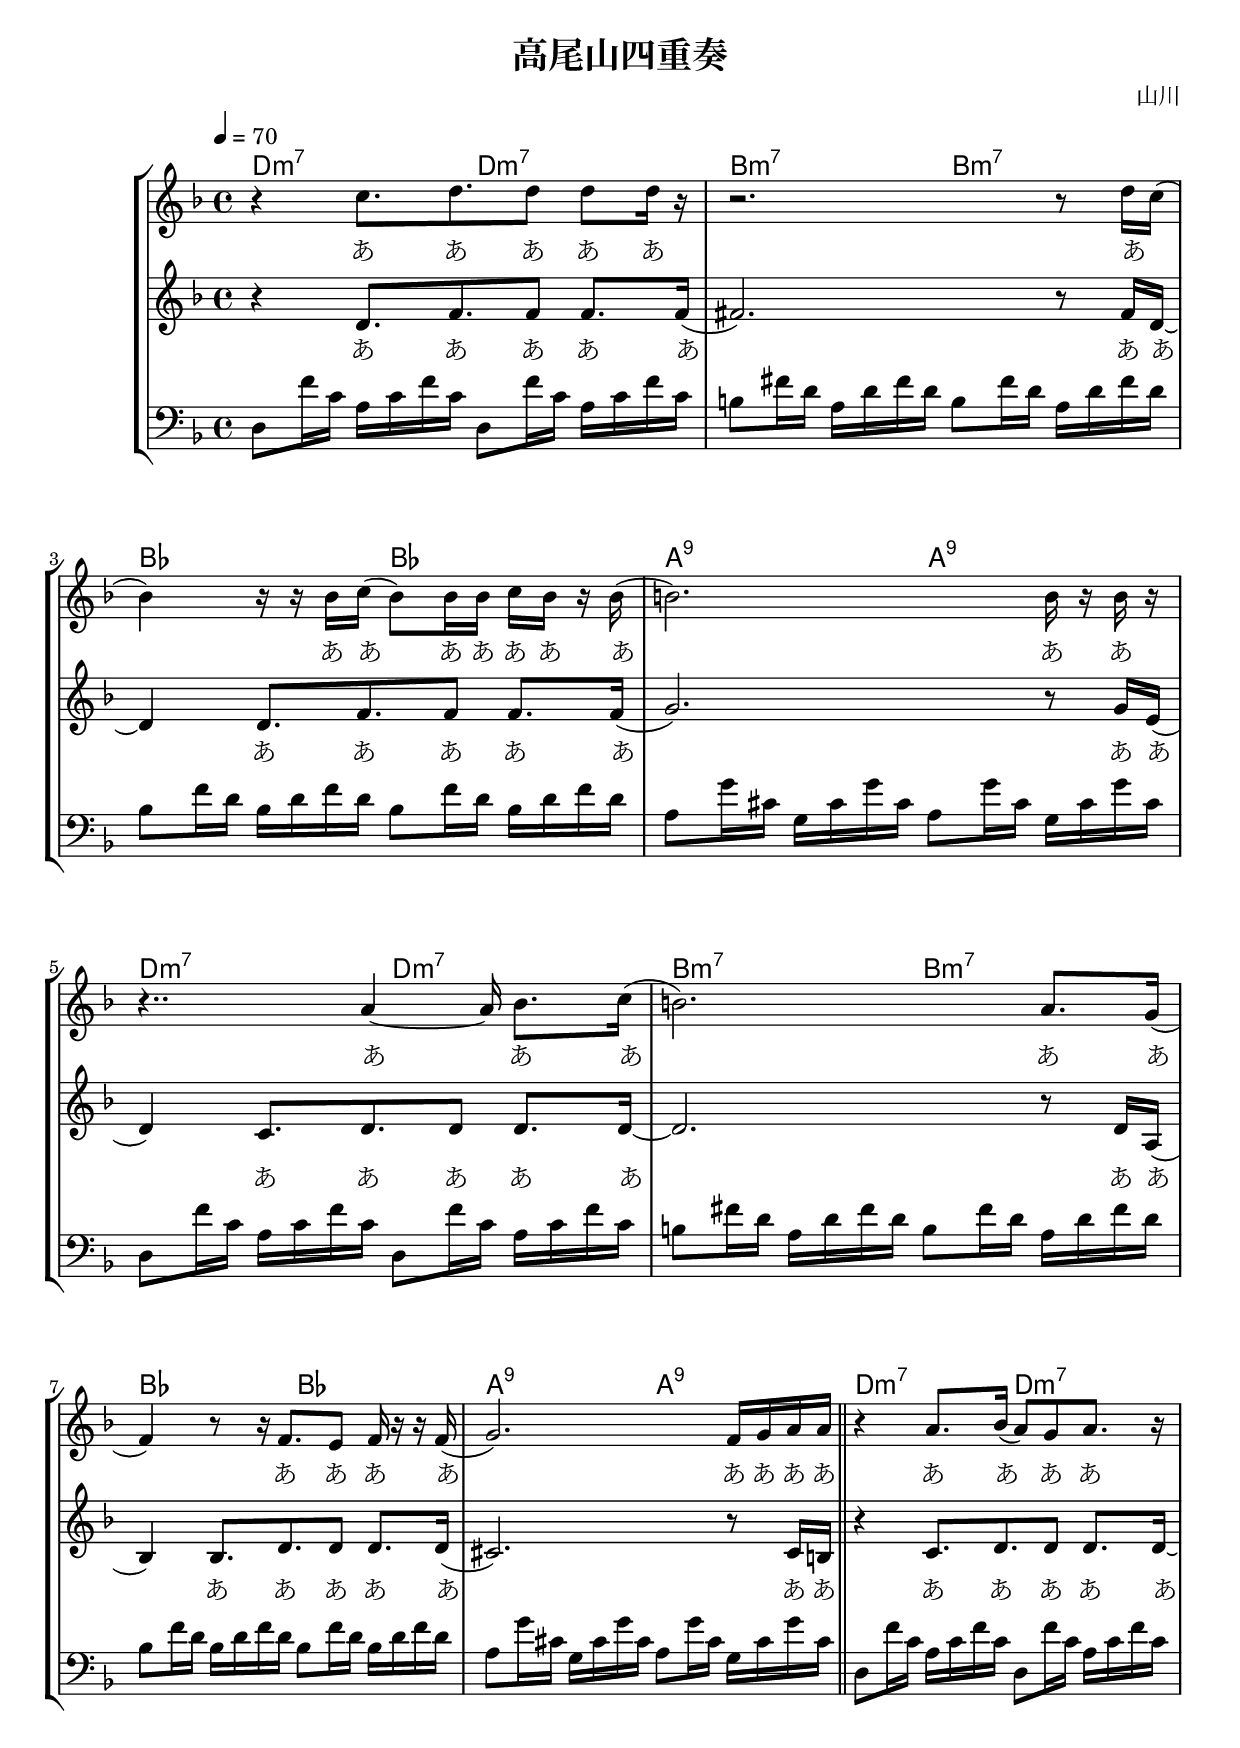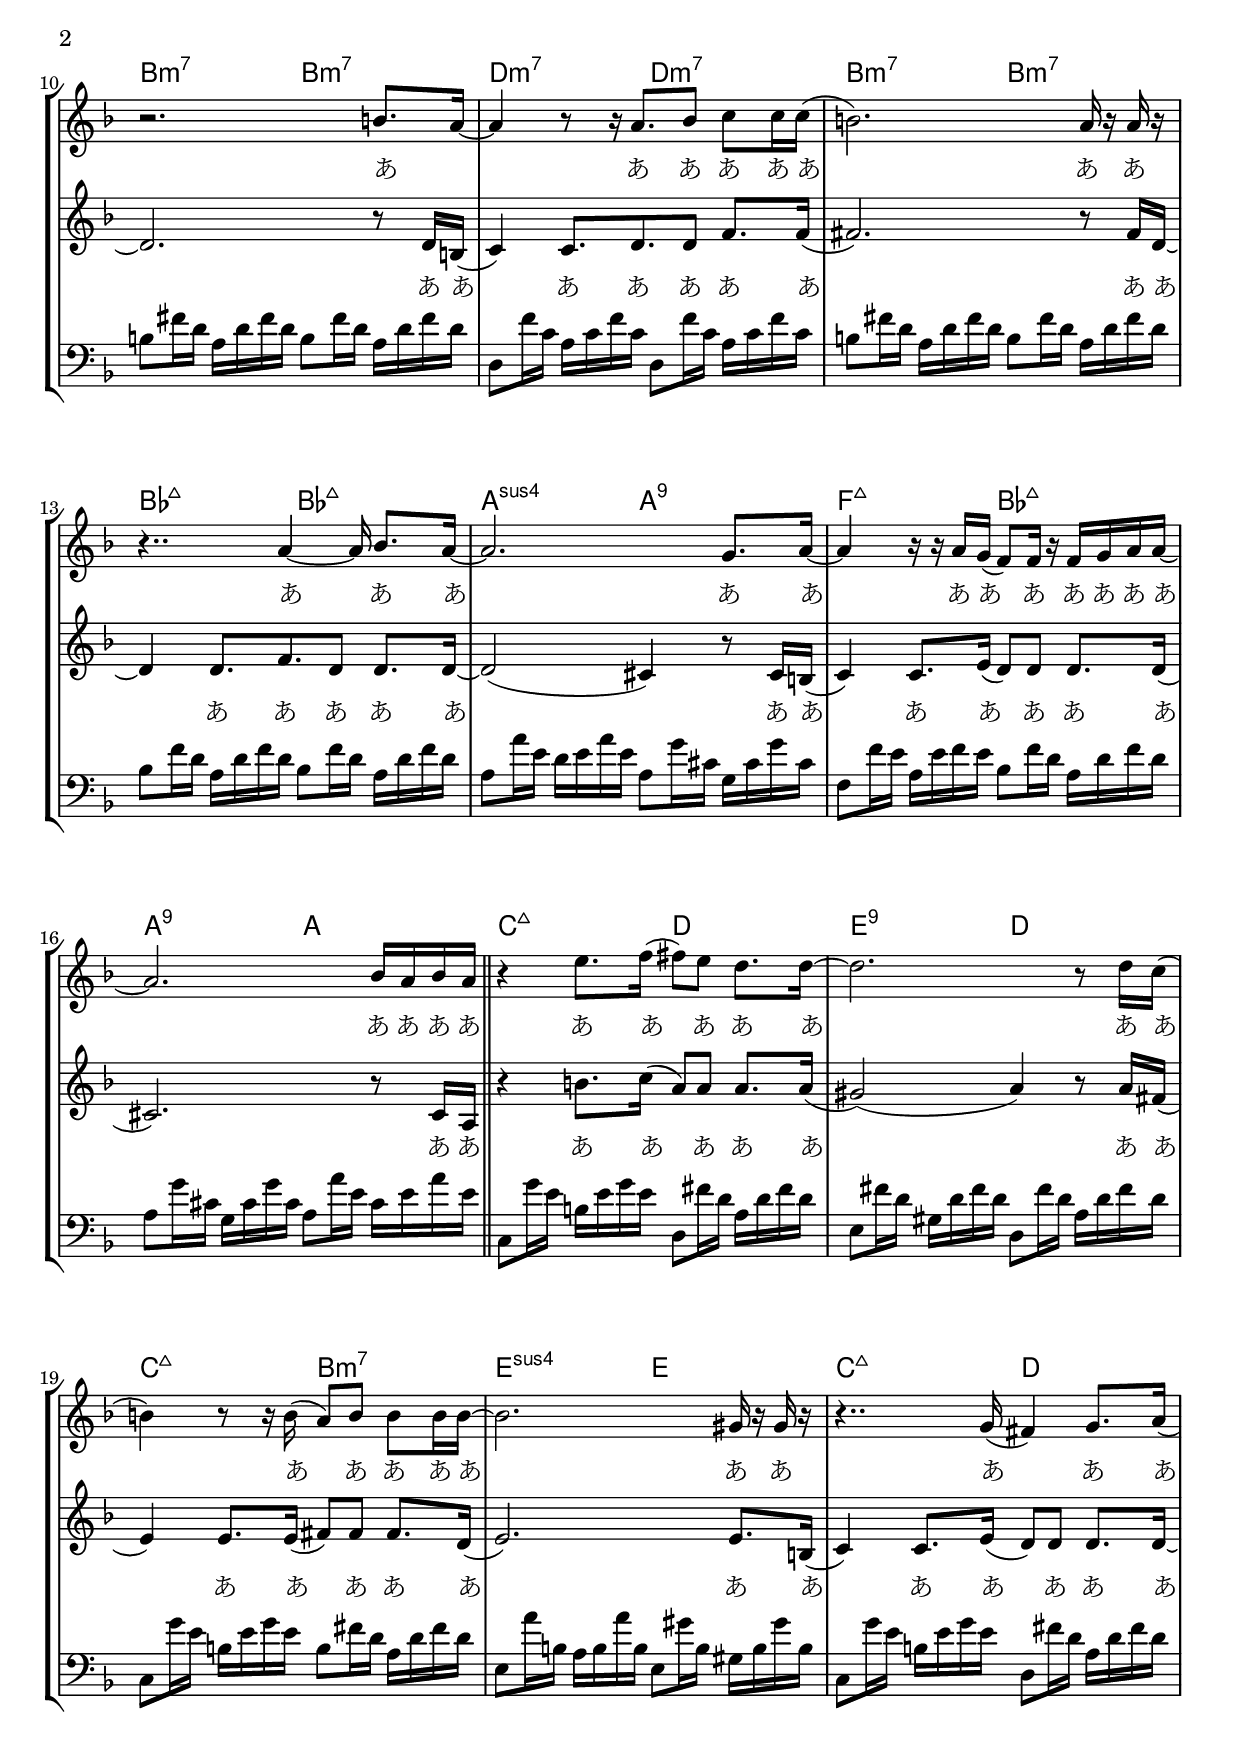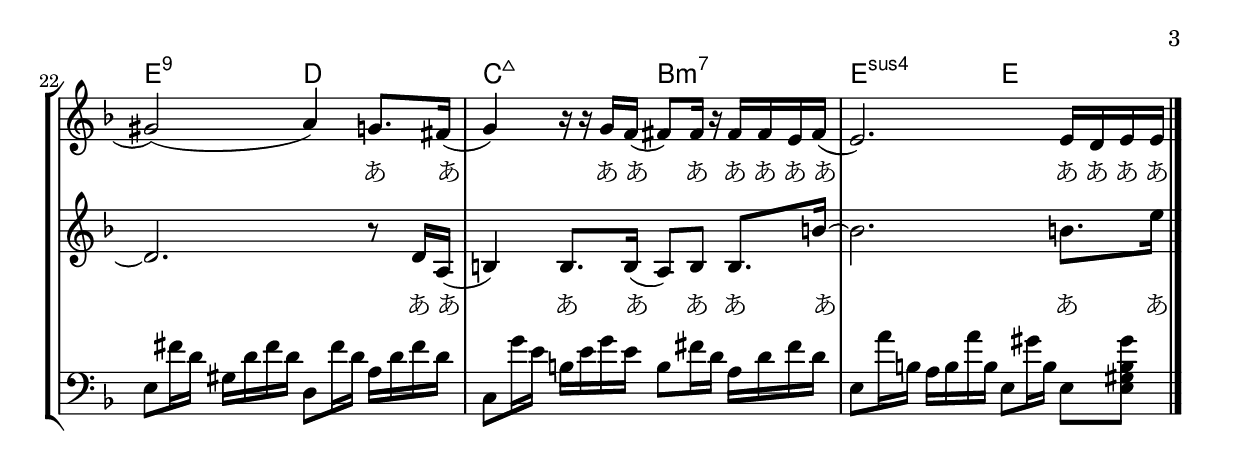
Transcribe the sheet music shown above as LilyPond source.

\version "2.12.1"

\header {
	title = \markup {高尾山四重奏}
	composer = \markup \center-column {山川}
}

harmony = \chordmode {
	d2:min7 d:min7 b:min7 b:min7 bes bes a:9 a:9 d:min7 d:min7 b:min7 b:min7 bes bes a:9 a:9 

	d:min7 d:min7 b:min7 b:min7 d:min7 d:min7 b:min7 b:min7 bes:maj7 bes:maj7 a:sus4 a:9 f:maj7 bes:maj7 a:9 a 

	c:maj7 d e:9 d c:maj7 b:min7 e:sus4 e c:maj7 d e:9 d c:maj7 b:min7 e:sus4 e 
}

melody = {
	\set Staff.midiInstrument = #"Violin"
		\key f \major
	\tempo 4 = 70
r4 c''8.  d''8.  d''8  d''8  d''16  r16~ 
	r2.  r8  d''16  c''16 
	(bes'4)  r16  r16  bes'16  c''16  (bes'8)  bes'16  bes'16  c''16  bes'16  r16  bes'16 
	(b'2.)  b'16  r16  b'16  r16~ 
	r4..  a'4~a'16  bes'8.  c''16 
	(b'2.)  a'8.  g'16 
	(f'4)  r8  r16  f'8.  e'8  f'16  r16  r16  f'16 
	(g'2.)  f'16  g'16  a'16  a'16
	\set Staff.midiInstrument = #"Violin"
	r4 a'8.  bes'16  (a'8)  g'8  a'8.  r16~ 
	r2.  b'8.  a'16~ 
	a'4  r8  r16  a'8.  bes'8  c''8  c''16  c''16 
	(b'2.)  a'16  r16  a'16  r16~ 
	r4..  a'4~a'16  bes'8.  a'16~ 
	a'2.  g'8.  a'16~ 
	a'4  r16  r16  a'16  g'16  (f'8)  f'16  r16  f'16  g'16  a'16  a'16~ 
	a'2.  bes'16  a'16  bes'16  a'16
	\set Staff.midiInstrument = #"Violin"
	r4 e''8.  f''16  (fis''8)  e''8  d''8.  d''16~ 
	d''2.  r8  d''16  c''16 
	(b'4)  r8  r16  b'16  (a'8)  b'8  b'8  b'16  b'16~ 
	b'2.  gis'16  r16  gis'16  r16 
	r4..  g'16  (fis'4)  g'8.  a'16 
	(gis'2)  (a'4)  g'8.  fis'16 
	(g'4)  r16  r16  g'16  f'16  (fis'8)  fis'16  r16  fis'16  fis'16  e'16  fis'16 
	(e'2.)  e'16  d'16  e'16  e'16
	\bar "|."
}

words = \lyricmode {
	あ  あ  あ  あ  あ  あ  あ  あ  あ  あ  あ  あ  あ  あ  あ  あ  あ  あ  あ  あ  あ  あ  あ  あ  あ  あ  あ  あ  あ  
	あ  あ  あ  あ  あ  あ  あ  あ  あ  あ  あ  あ  あ  あ  あ  あ  あ  あ  あ  あ  あ  あ  あ  あ  あ  あ  あ  あ  あ  
	あ  あ  あ  あ  あ  あ  あ  あ  あ  あ  あ  あ  あ  あ  あ  あ  あ  あ  あ  あ  あ  あ  あ  あ  あ  あ  あ  あ  あ  あ  
}

secondmelody = {
	\set Staff.midiInstrument = #"Viola"
		\key f \major
	\tempo 4 = 70
r4 d'8.  f'8.  f'8  f'8.  f'16 
	(fis'2.)  r8  fis'16  d'16~ 
	d'4  d'8.  f'8.  f'8  f'8.  f'16 
	(g'2.)  r8  g'16  e'16 
	(d'4)  c'8.  d'8.  d'8  d'8.  d'16~ 
	d'2.  r8  d'16  a16 
	(bes4)  bes8.  d'8.  d'8  d'8.  d'16 
	(cis'2.)  r8  cis'16  b16
	\set Staff.midiInstrument = #"Viola"
	r4 c'8.  d'8.  d'8  d'8.  d'16~ 
	d'2.  r8  d'16  b16 
	(c'4)  c'8.  d'8.  d'8  f'8.  f'16 
	(fis'2.)  r8  fis'16  d'16~ 
	d'4  d'8.  f'8.  d'8  d'8.  d'16~ 
	d'2  (cis'4)  r8  cis'16  b16 
	(c'4)  c'8.  e'16  (d'8)  d'8  d'8.  d'16 
	(cis'2.)  r8  cis'16  a16
	\set Staff.midiInstrument = #"Viola"
	r4 b'8.  c''16  (a'8)  a'8  a'8.  a'16 
	(gis'2)  (a'4)  r8  a'16  fis'16 
	(e'4)  e'8.  e'16  (fis'8)  fis'8  fis'8.  d'16 
	(e'2.)  e'8.  b16 
	(c'4)  c'8.  e'16  (d'8)  d'8  d'8.  d'16~ 
	d'2.  r8  d'16  a16 
	(b4)  b8.  b16  (a8)  b8  b8.  b'16~ 
	b'2.  b'8.  e''16
	\bar "|."
}

secondwords = \lyricmode {
	あ  あ  あ  あ  あ  あ  あ  あ  あ  あ  あ  あ  あ  あ  あ  あ  あ  あ  あ  あ  あ  あ  あ  あ  あ  あ  あ  あ  
	あ  あ  あ  あ  あ  あ  あ  あ  あ  あ  あ  あ  あ  あ  あ  あ  あ  あ  あ  あ  あ  あ  あ  あ  あ  あ  あ  あ  
	あ  あ  あ  あ  あ  あ  あ  あ  あ  あ  あ  あ  あ  あ  あ  あ  あ  あ  あ  あ  あ  あ  あ  あ  あ  あ  あ  あ  
}

tempochange = {
	\tempo 4 = 70
	r1 | r1 | r1 | r1 | r1 | r1 | r1 | r1 \bar "||"
	\tempo 4 = 70
	r1 | r1 | r1 | r1 | r1 | r1 | r1 | r1 \bar "||"
	\tempo 4 = 70
	r1 | r1 | r1 | r1 | r1 | r1 | r1 | r1 \bar "|."
}

mainacc = {
	\clef bass
	\set Staff.midiInstrument = #"Viola"
	\key f \major
	\tempo 4 = 70
	d8 f'16 c'16   a16 c'16 f'16 c'16
	d8 f'16 c'16   a16 c'16 f'16 c'16
	b8 fis'16 d'16   a16 d'16 fis'16 d'16
	b8 fis'16 d'16   a16 d'16 fis'16 d'16
	bes8 f'16 d'16   bes16 d'16 f'16 d'16
	bes8 f'16 d'16   bes16 d'16 f'16 d'16
	a8 g'16 cis'16   g16 cis'16 g'16 cis'16
	a8 g'16 cis'16   g16 cis'16 g'16 cis'16
	d8 f'16 c'16   a16 c'16 f'16 c'16
	d8 f'16 c'16   a16 c'16 f'16 c'16
	b8 fis'16 d'16   a16 d'16 fis'16 d'16
	b8 fis'16 d'16   a16 d'16 fis'16 d'16
	bes8 f'16 d'16   bes16 d'16 f'16 d'16
	bes8 f'16 d'16   bes16 d'16 f'16 d'16
	a8 g'16 cis'16   g16 cis'16 g'16 cis'16
	a8 g'16 cis'16   g16 cis'16 g'16 cis'16
	\bar "||"

	\set Staff.midiInstrument = #"Viola"
	d8 f'16 c'16   a16 c'16 f'16 c'16
	d8 f'16 c'16   a16 c'16 f'16 c'16
	b8 fis'16 d'16   a16 d'16 fis'16 d'16
	b8 fis'16 d'16   a16 d'16 fis'16 d'16
	d8 f'16 c'16   a16 c'16 f'16 c'16
	d8 f'16 c'16   a16 c'16 f'16 c'16
	b8 fis'16 d'16   a16 d'16 fis'16 d'16
	b8 fis'16 d'16   a16 d'16 fis'16 d'16
	bes8 f'16 d'16   a16 d'16 f'16 d'16
	bes8 f'16 d'16   a16 d'16 f'16 d'16
	a8 a'16 e'16   d'16 e'16 a'16 e'16
	a8 g'16 cis'16   g16 cis'16 g'16 cis'16
	f8 f'16 e'16   a16 e'16 f'16 e'16
	bes8 f'16 d'16   a16 d'16 f'16 d'16
	a8 g'16 cis'16   g16 cis'16 g'16 cis'16
	a8 a'16 e'16   cis'16 e'16 a'16 e'16
	\bar "||"

	\set Staff.midiInstrument = #"Viola"
	c8 g'16 e'16   b16 e'16 g'16 e'16
	d8 fis'16 d'16   a16 d'16 fis'16 d'16
	e8 fis'16 d'16   gis16 d'16 fis'16 d'16
	d8 fis'16 d'16   a16 d'16 fis'16 d'16
	c8 g'16 e'16   b16 e'16 g'16 e'16
	b8 fis'16 d'16   a16 d'16 fis'16 d'16
	e8 a'16 b16   a16 b16 a'16 b16
	e8 gis'16 b16   gis16 b16 gis'16 b16
	c8 g'16 e'16   b16 e'16 g'16 e'16
	d8 fis'16 d'16   a16 d'16 fis'16 d'16
	e8 fis'16 d'16   gis16 d'16 fis'16 d'16
	d8 fis'16 d'16   a16 d'16 fis'16 d'16
	c8 g'16 e'16   b16 e'16 g'16 e'16
	b8 fis'16 d'16   a16 d'16 fis'16 d'16
	e8 a'16 b16   a16 b16 a'16 b16
	e8 gis'16 b16 e8 <e gis b gis'>8
	\bar "|."
}

subacc = {
	\clef bass
	\set Staff.midiInstrument = #"Cello"
	\key f \major
	\tempo 4 = 70
	d4 r4
	d4 r4
	b4 r4
	b4 r4
	bes4 r4
	bes4 r4
	a4 r4
	a4 r4
	d4 r4
	d4 r4
	b4 r4
	b4 r4
	bes4 r4
	bes4 r4
	a4 r4
	a4 r4
	\bar "||"

	\set Staff.midiInstrument = #"Cello"
	d4 r4
	d4 r4
	b4 r4
	b4 r4
	d4 r4
	d4 r4
	b4 r4
	b4 r4
	bes4 r4
	bes4 r4
	a4 r4
	a4 r4
	f4 r4
	bes4 r4
	a4 r4
	a4 r4
	\bar "||"

	\set Staff.midiInstrument = #"Cello"
	c4 r4
	d4 r4
	e4 r4
	d4 r4
	c4 r4
	b4 r4
	e4 r4
	e4 r4
	c4 r4
	d4 r4
	e4 r4
	d4 r4
	c4 r4
	b4 r4
	e4 r4
	e2
	\bar "|."
}

percA = {
	\drummode {
	r1 |r1 |r1 |r1 |r1 |r1 |r1 |r1 \bar "||"
	r1 |r1 |r1 |r1 |r1 |r1 |r1 |r1 \bar "||"
	r1 |r1 |r1 |r1 |r1 |r1 |r1 |r1 \bar "|."
	}
}

percB = {
	\drummode {
	r1 |r1 |r1 |r1 |r1 |r1 |r1 |r1 \bar "||"
	r1 |r1 |r1 |r1 |r1 |r1 |r1 |r1 \bar "||"
	r1 |r1 |r1 |r1 |r1 |r1 |r1 |r1 \bar "|."
	}
}

percC = {
	\drummode {
	r1 |r1 |r1 |r1 |r1 |r1 |r1 |r1 \bar "||"
	r1 |r1 |r1 |r1 |r1 |r1 |r1 |r1 \bar "||"
	r1 |r1 |r1 |r1 |r1 |r1 |r1 |r1 \bar "|."
	}
}

percD = {
	\drummode {
	r1 |r1 |r1 |r1 |r1 |r1 |r1 |r1 \bar "||"
	r1 |r1 |r1 |r1 |r1 |r1 |r1 |r1 \bar "||"
	r1 |r1 |r1 |r1 |r1 |r1 |r1 |r1 \bar "|."
	}
}

percE = {
	\drummode {
	r1 |r1 |r1 |r1 |r1 |r1 |r1 |r1 \bar "||"
	r1 |r1 |r1 |r1 |r1 |r1 |r1 |r1 \bar "||"
	r1 |r1 |r1 |r1 |r1 |r1 |r1 |r1 \bar "|."
	}
}

\score {
	<<
		\new StaffGroup <<
			\new ChordNames {\harmony}
			\new Voice = "melody" {\melody}
			\new Lyrics \lyricsto "melody" \words
			\new Voice = "secondmelody" {\secondmelody}
			\new Lyrics \lyricsto "secondmelody" \secondwords
			\new Staff = "mainacc" {\mainacc}
		>>
	>>
	\layout { }
}
